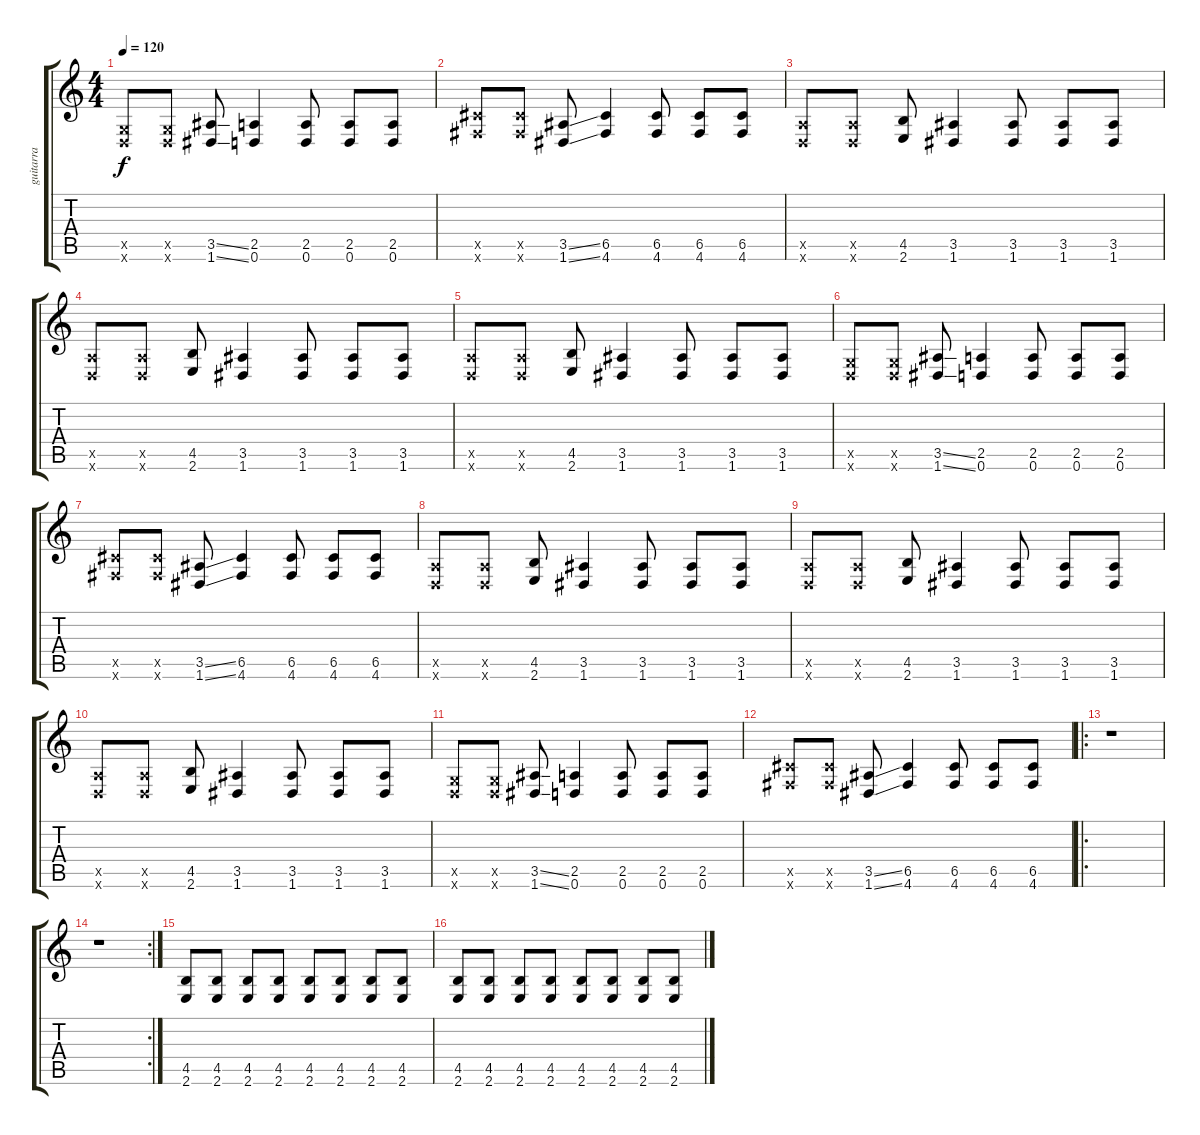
\track ("guitarra" "guitarra") {instrument distortionguitar}
\staff {score tabs}
\tuning (D4 A3 F3 C3 G2 D2) {hide}
\ts (4 4)
\tempo 120
\clef g2
\ks c
(0.5{x} 0.6{x}).8{dy f} (0.5{x} 0.6{x}).8 (3.5{ss} 1.6{ss}).8 (2.5 0.6).4 (2.5 0.6).8 (2.5 0.6).8 (2.5 0.6).8 |
(6.5{x} 4.6{x}).8 (6.5{x} 4.6{x}).8 (3.5{ss} 1.6{ss}).8 (6.5 4.6).4 (6.5 4.6).8 (6.5 4.6).8 (6.5 4.6).8 |
(2.5{x} 0.6{x}).8 (2.5{x} 0.6{x}).8 (4.5 2.6).8 (3.5 1.6).4 (3.5 1.6).8 (3.5 1.6).8 (3.5 1.6).8 |
(2.5{x} 0.6{x}).8 (2.5{x} 0.6{x}).8 (4.5 2.6).8 (3.5 1.6).4 (3.5 1.6).8 (3.5 1.6).8 (3.5 1.6).8 |
(2.5{x} 0.6{x}).8 (2.5{x} 0.6{x}).8 (4.5 2.6).8 (3.5 1.6).4 (3.5 1.6).8 (3.5 1.6).8 (3.5 1.6).8 |
(0.5{x} 0.6{x}).8 (0.5{x} 0.6{x}).8 (3.5{ss} 1.6{ss}).8 (2.5 0.6).4 (2.5 0.6).8 (2.5 0.6).8 (2.5 0.6).8 |
(6.5{x} 4.6{x}).8 (6.5{x} 4.6{x}).8 (3.5{ss} 1.6{ss}).8 (6.5 4.6).4 (6.5 4.6).8 (6.5 4.6).8 (6.5 4.6).8 |
(2.5{x} 0.6{x}).8 (2.5{x} 0.6{x}).8 (4.5 2.6).8 (3.5 1.6).4 (3.5 1.6).8 (3.5 1.6).8 (3.5 1.6).8 |
(2.5{x} 0.6{x}).8 (2.5{x} 0.6{x}).8 (4.5 2.6).8 (3.5 1.6).4 (3.5 1.6).8 (3.5 1.6).8 (3.5 1.6).8 |
(2.5{x} 0.6{x}).8 (2.5{x} 0.6{x}).8 (4.5 2.6).8 (3.5 1.6).4 (3.5 1.6).8 (3.5 1.6).8 (3.5 1.6).8 |
(0.5{x} 0.6{x}).8 (0.5{x} 0.6{x}).8 (3.5{ss} 1.6{ss}).8 (2.5 0.6).4 (2.5 0.6).8 (2.5 0.6).8 (2.5 0.6).8 |
(6.5{x} 4.6{x}).8 (6.5{x} 4.6{x}).8 (3.5{ss} 1.6{ss}).8 (6.5 4.6).4 (6.5 4.6).8 (6.5 4.6).8 (6.5 4.6).8 |
\ro
r.1 |
\rc 2
r.1 |
(4.5 2.6).8 (4.5 2.6).8 (4.5 2.6).8 (4.5 2.6).8 (4.5 2.6).8 (4.5 2.6).8 (4.5 2.6).8 (4.5 2.6).8 |
(4.5 2.6).8 (4.5 2.6).8 (4.5 2.6).8 (4.5 2.6).8 (4.5 2.6).8 (4.5 2.6).8 (4.5 2.6).8 (4.5 2.6).8
